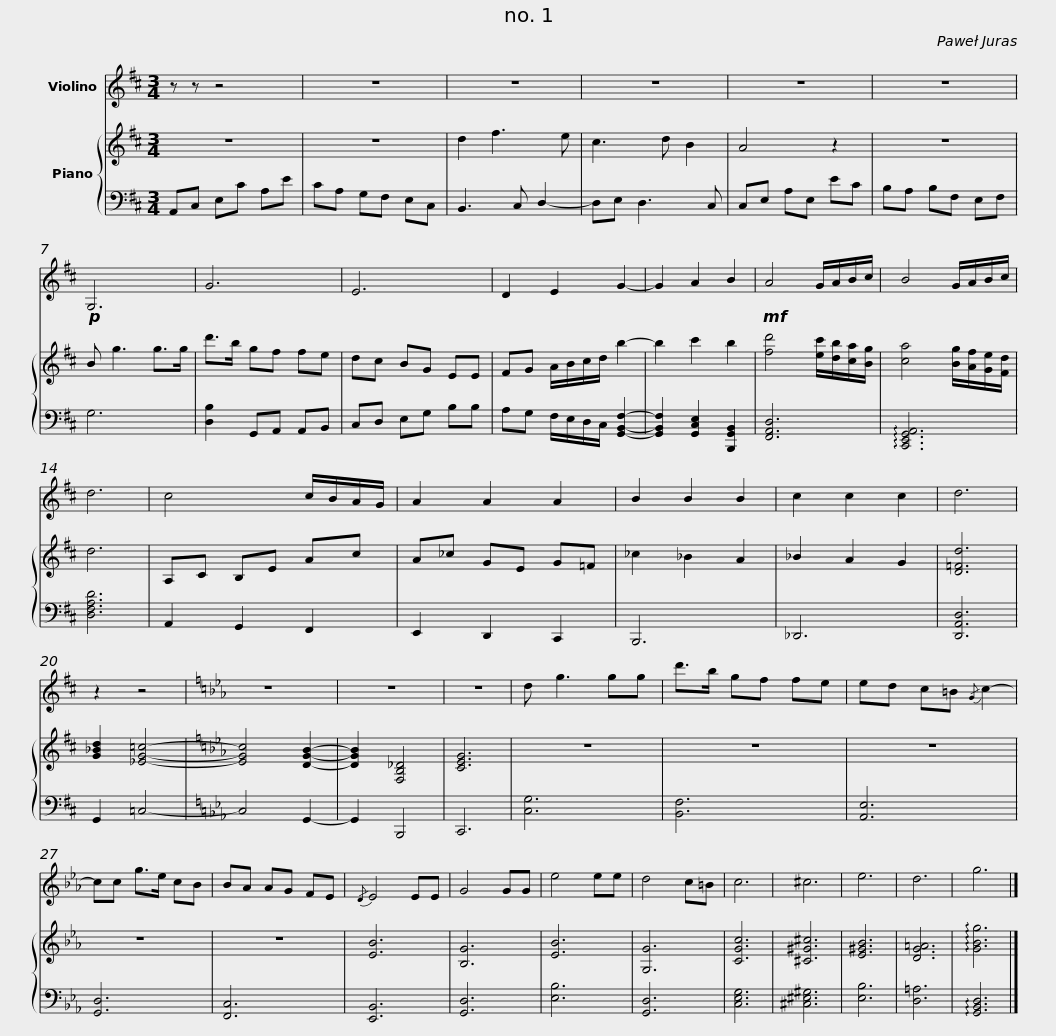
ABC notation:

X:1
%%score 1 { 2 | 3 }
L:1/8
M:3/4
I:linebreak $
K:D
V:1 treble
V:2 treble
V:3 bass
V:1
 z z z4 | z6 | z6 | z6 | z6 | %5
 z6 |$!p! G,6 | G6 | E6 | D2 E2 G2- | %10
 G2 A2 B2 |!mf! A4 G/A/B/c/ | B4 G/A/B/c/ |$ d6 | c4 c/B/A/G/ | %15
 A2 A2 A2 | B2 B2 B2 | c2 c2 c2 | d6 | z2 z4 | %20
[K:Eb] z6 | z6 |$ z6 | d g3 gg | d'>b gf fe | %25
 ed c=B{/G} c2- | cc g>e cB | BA AG FE |{/D} E4 EE | G4 GG |$ %30
 e4 ee | d4 c=B | c6 | ^c6 | e6 | %35
 d6 | g6 |] %37
V:2
 z6 | z6 | d2 f3 e | c3 d B2 | A4 z2 | %5
 z6 |$ B g3 g>g | d'>b gf fe | dc BG EE | FG A/B/c/d/ b2- | %10
 b2 c'2 b2 | [fd']4 [ec']/[db]/[ca]/[Bg]/ | [ca]4 [Bg]/[Af]/[Ge]/[Fd]/ |$ d6 | A,C B,E Ac | %15
 A_c GE G=F | _c2 _B2 A2 | _B2 A2 G2 | [D=Fd]6 | [G_Bd]2 [_EG=c]4- | %20
[K:Eb] [EGc]4 [DGB]2- | [DGB]2 [F,B,_D]4 |$ [CEG]6 | z6 | z6 | %25
 z6 | z6 | z6 | [EB]6 | [B,G]6 |$ %30
 [EB]6 | [G,G]6 | [CGc]6 | [^C^G^c]6 | [E^GB]6 | %35
 [DG=A]6 | !arpeggio![GBg]6 |] %37
V:3
 A,,C, E,C A,E | CA, G,F, E,C, | B,,3 C, D,2- | D,E, D,3 C, | C,E, A,E, EC | %5
 B,A, B,F, E,F, |$ G,6 | [D,B,]2 G,,A,, A,,B,, | C,D, E,G, B,B, | A,G, F,/E,/D,/C,/ [G,,B,,F,]2- | %10
 [G,,B,,F,]2 [G,,C,E,]2 [B,,,G,,B,,]2 | [F,,A,,D,]6 | !arpeggio![C,,E,,G,,A,,]6 |$ [D,F,A,D]6 | A,,2 G,,2 F,,2 | %15
 E,,2 D,,2 C,,2 | B,,,6 | _D,,6 | [D,,A,,D,]6 | G,,2 =C,4- | %20
[K:Eb] C,4 G,,2- | G,,2 B,,,4 |$ C,,6 | [C,G,]6 | [B,,F,]6 | %25
 [A,,E,]6 | [G,,D,]6 | [F,,C,]6 | [E,,B,,]6 | [G,,D,]6 |$ %30
 [E,B,]6 | [G,,D,]6 | [C,E,G,]6 | [^C,^E,^G,]6 | [E,B,]6 | %35
 [D,=A,]6 | !arpeggio![G,,B,,D,]6 |] %37
